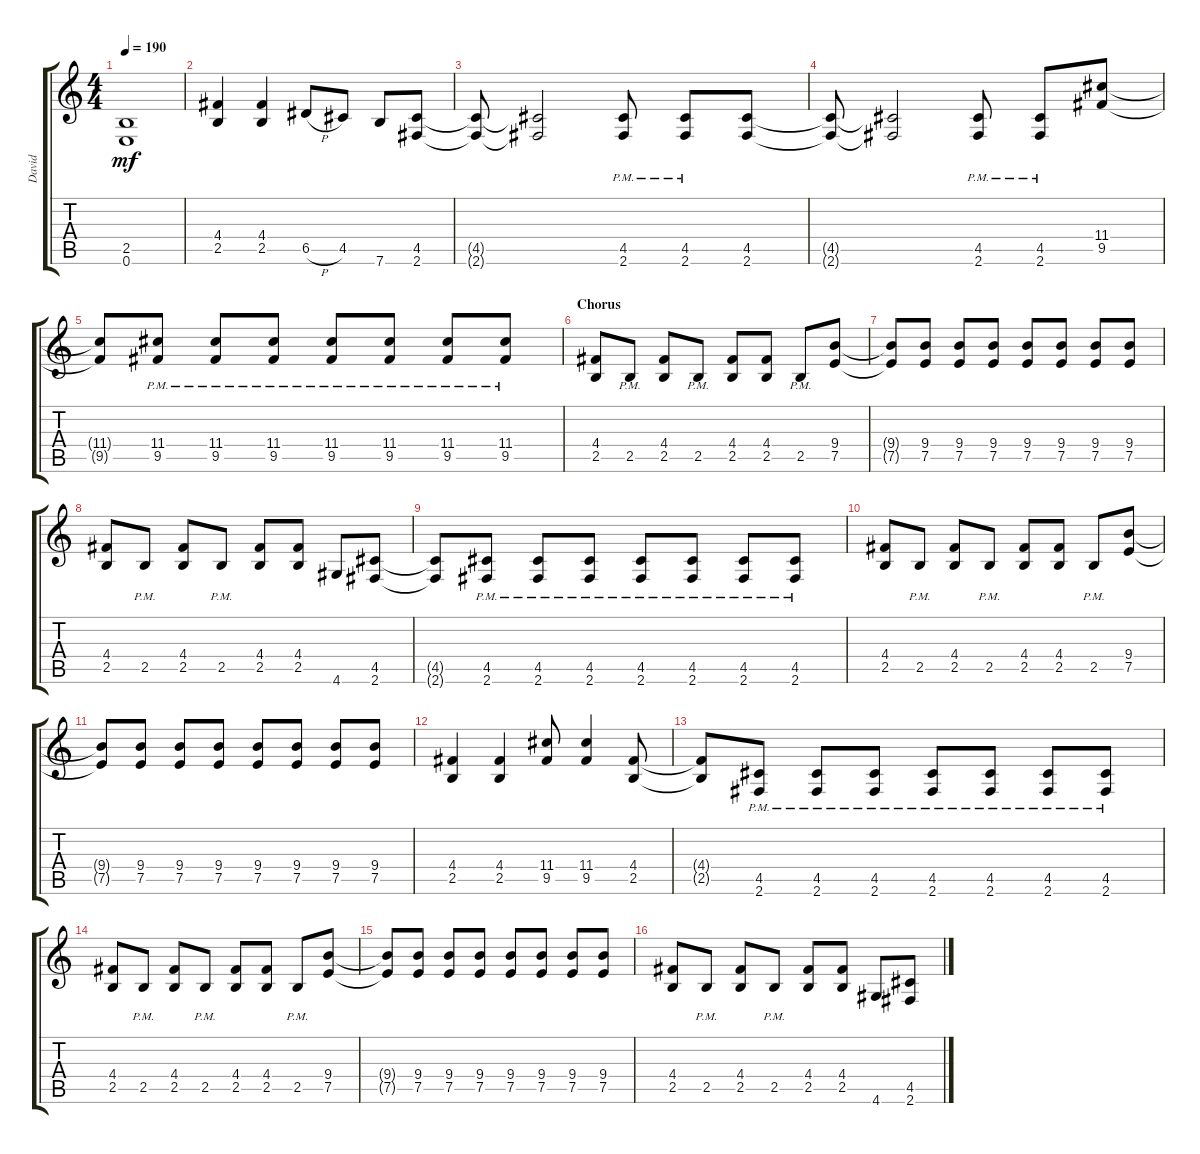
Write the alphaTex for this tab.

\track ("David" "David") {instrument distortionguitar}
\staff {score tabs}
\tuning (E4 B3 G3 D3 A2 E2) {hide}
\ts (4 4)
\tempo 190
\clef g2
\ks c
(2.5{t} 0.6{t}).1{dy mf} |
(4.4 2.5).4 (4.4 2.5).4 6.5{h}.8 4.5.8 7.6.8 (4.5 2.6).8 |
(4.5{t} 2.6{t}).8 (4.5{t} 2.6{t}).2 (4.5{pm} 2.6{pm}).8 (4.5{pm} 2.6{pm}).8 (4.5 2.6).8 |
(4.5{t} 2.6{t}).8 (4.5{t} 2.6{t}).2 (4.5{pm} 2.6{pm}).8 (4.5{pm} 2.6{pm}).8 (11.4 9.5).8 |
(11.4{t} 9.5{t}).8 (11.4{pm} 9.5{pm}).8 (11.4{pm} 9.5{pm}).8 (11.4{pm} 9.5{pm}).8 (11.4{pm} 9.5{pm}).8 (11.4{pm} 9.5{pm}).8 (11.4{pm} 9.5{pm}).8 (11.4{pm} 9.5{pm}).8 |
\section ("" "Chorus")
(4.4 2.5).8 2.5{pm}.8 (4.4 2.5).8 2.5{pm}.8 (4.4 2.5).8 (4.4 2.5).8 2.5{pm}.8 (9.4 7.5).8 |
(9.4{t} 7.5{t}).8 (9.4 7.5).8 (9.4 7.5).8 (9.4 7.5).8 (9.4 7.5).8 (9.4 7.5).8 (9.4 7.5).8 (9.4 7.5).8 |
(4.4 2.5).8 2.5{pm}.8 (4.4 2.5).8 2.5{pm}.8 (4.4 2.5).8 (4.4 2.5).8 4.6.8 (4.5 2.6).8 |
(4.5{t} 2.6{t}).8 (4.5{pm} 2.6{pm}).8 (4.5{pm} 2.6{pm}).8 (4.5{pm} 2.6{pm}).8 (4.5{pm} 2.6{pm}).8 (4.5{pm} 2.6{pm}).8 (4.5{pm} 2.6{pm}).8 (4.5{pm} 2.6{pm}).8 |
(4.4 2.5).8 2.5{pm}.8 (4.4 2.5).8 2.5{pm}.8 (4.4 2.5).8 (4.4 2.5).8 2.5{pm}.8 (9.4 7.5).8 |
(9.4{t} 7.5{t}).8 (9.4 7.5).8 (9.4 7.5).8 (9.4 7.5).8 (9.4 7.5).8 (9.4 7.5).8 (9.4 7.5).8 (9.4 7.5).8 |
(4.4 2.5).4 (4.4 2.5).4 (11.4 9.5).8 (11.4 9.5).4 (4.4 2.5).8 |
(4.4{t} 2.5{t}).8 (4.5{pm} 2.6{pm}).8 (4.5{pm} 2.6{pm}).8 (4.5{pm} 2.6{pm}).8 (4.5{pm} 2.6{pm}).8 (4.5{pm} 2.6{pm}).8 (4.5{pm} 2.6{pm}).8 (4.5{pm} 2.6{pm}).8 |
(4.4 2.5).8 2.5{pm}.8 (4.4 2.5).8 2.5{pm}.8 (4.4 2.5).8 (4.4 2.5).8 2.5{pm}.8 (9.4 7.5).8 |
(9.4{t} 7.5{t}).8 (9.4 7.5).8 (9.4 7.5).8 (9.4 7.5).8 (9.4 7.5).8 (9.4 7.5).8 (9.4 7.5).8 (9.4 7.5).8 |
(4.4 2.5).8 2.5{pm}.8 (4.4 2.5).8 2.5{pm}.8 (4.4 2.5).8 (4.4 2.5).8 4.6.8 (4.5 2.6).8
